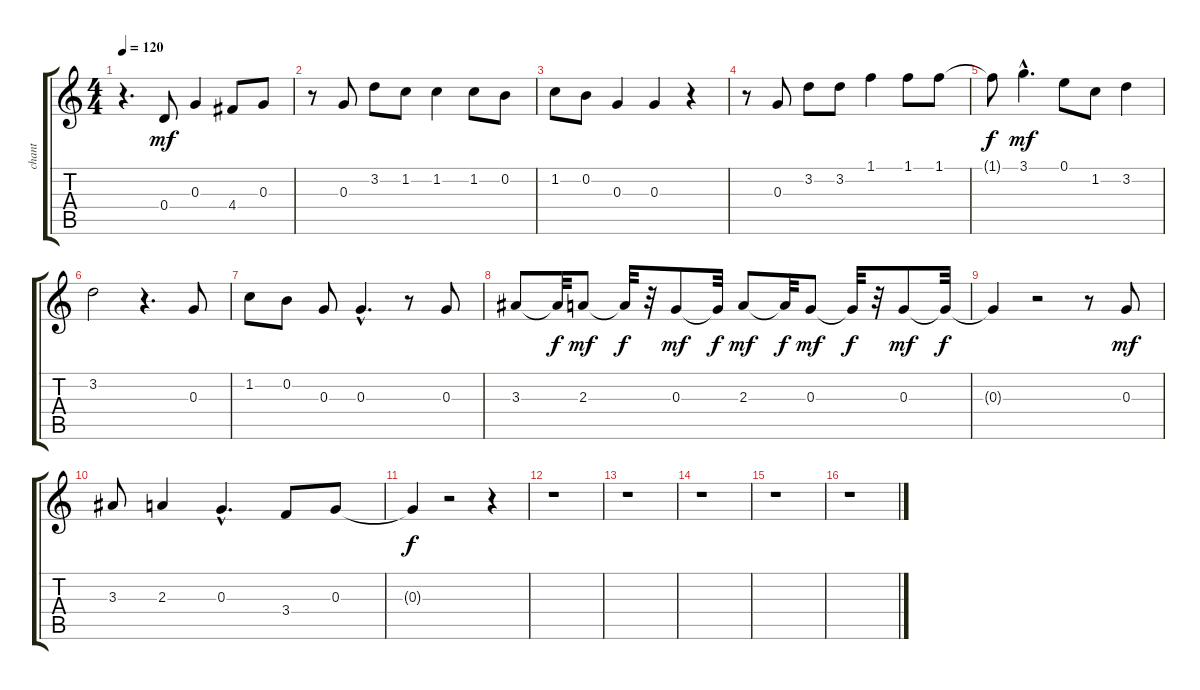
\track ("chant" "chant") {instrument electricguitarjazz}
\staff {score tabs}
\tuning (E4 B3 G3 D3 A2 E2) {hide}
\ts (4 4)
\tempo 120
\clef g2
\ks c
r.4{d dy f} 0.4.8{dy mf} 0.3.4 4.4.8 0.3.8 |
r.8 0.3.8 3.2.8 1.2.8 1.2.4 1.2.8 0.2.8 |
1.2.8 0.2.8 0.3.4 0.3.4 r.4 |
r.8 0.3.8 3.2.8 3.2.8 1.1.4 1.1.8 1.1.8 |
1.1{t}.8{dy f} 3.1{hac}.4{d dy mf} 0.1.8 1.2.8 3.2.4 |
3.2.2 r.4{d} 0.3.8 |
1.2.8 0.2.8 0.3.8 0.3{hac}.4{d} r.8 0.3.8 |
3.3.8 3.3{t}.32{dy f} 2.3.8{dy mf} 2.3{t}.32{dy f} r.32 0.3.8{dy mf} 0.3{t}.32{dy f} 2.3.8{dy mf} 2.3{t}.32{dy f} 0.3.8{dy mf} 0.3{t}.32{dy f} r.32 0.3.8{dy mf} 0.3{t}.32{dy f} |
0.3{t}.4 r.2 r.8 0.3.8{dy mf} |
3.3.8 2.3.4 0.3{hac}.4{d} 3.4.8 0.3.8 |
0.3{t}.4{dy f} r.2 r.4 |
r.1 |
r.1 |
r.1 |
r.1 |
r.1
